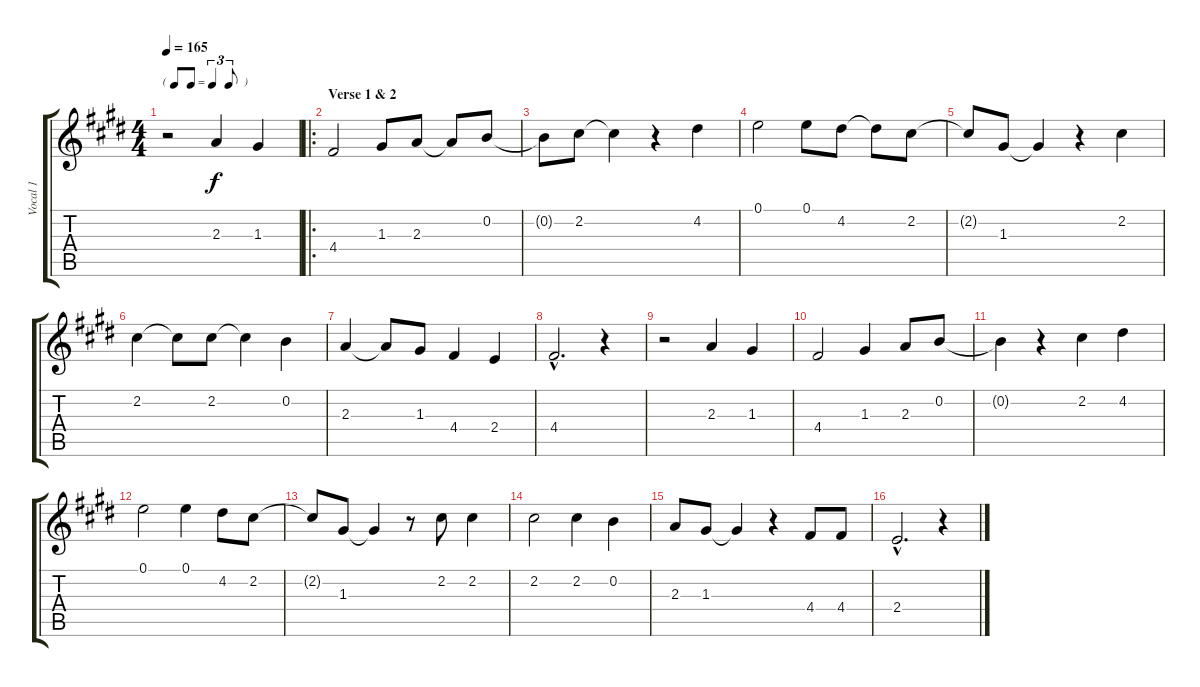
\track ("Vocal 1" "Vocal 1") {instrument contrabass}
\staff {score tabs}
\tuning (E4 B3 G3 D3 A2 E2) {hide}
\ts (4 4)
\tf triplet8th
\tempo 165
\clef g2
\ks e
r.2{dy f instrument contrabass} 2.3.4 1.3.4 |
\ro
\section ("" "Verse 1 & 2")
4.4.2 1.3.8 2.3.8 2.3{t}.8 0.2.8 |
0.2{t}.8 2.2.8 2.2{t}.4 r.4 4.2.4 |
0.1.2 0.1.8 4.2.8 4.2{t}.8 2.2.8 |
2.2{t}.8 1.3.8 1.3{t}.4 r.4 2.2.4 |
2.2.4 2.2{t}.8 2.2.8 2.2{t}.4 0.2.4 |
2.3.4 2.3{t}.8 1.3.8 4.4.4 2.4.4 |
4.4{hac}.2{d} r.4 |
r.2 2.3.4 1.3.4 |
4.4.2 1.3.4 2.3.8 0.2.8 |
0.2{t}.4 r.4 2.2.4 4.2.4 |
0.1.2 0.1.4 4.2.8 2.2.8 |
2.2{t}.8 1.3.8 1.3{t}.4 r.8 2.2.8 2.2.4 |
2.2.2 2.2.4 0.2.4 |
2.3.8 1.3.8 1.3{t}.4 r.4 4.4.8 4.4.8 |
2.4{hac}.2{d} r.4
